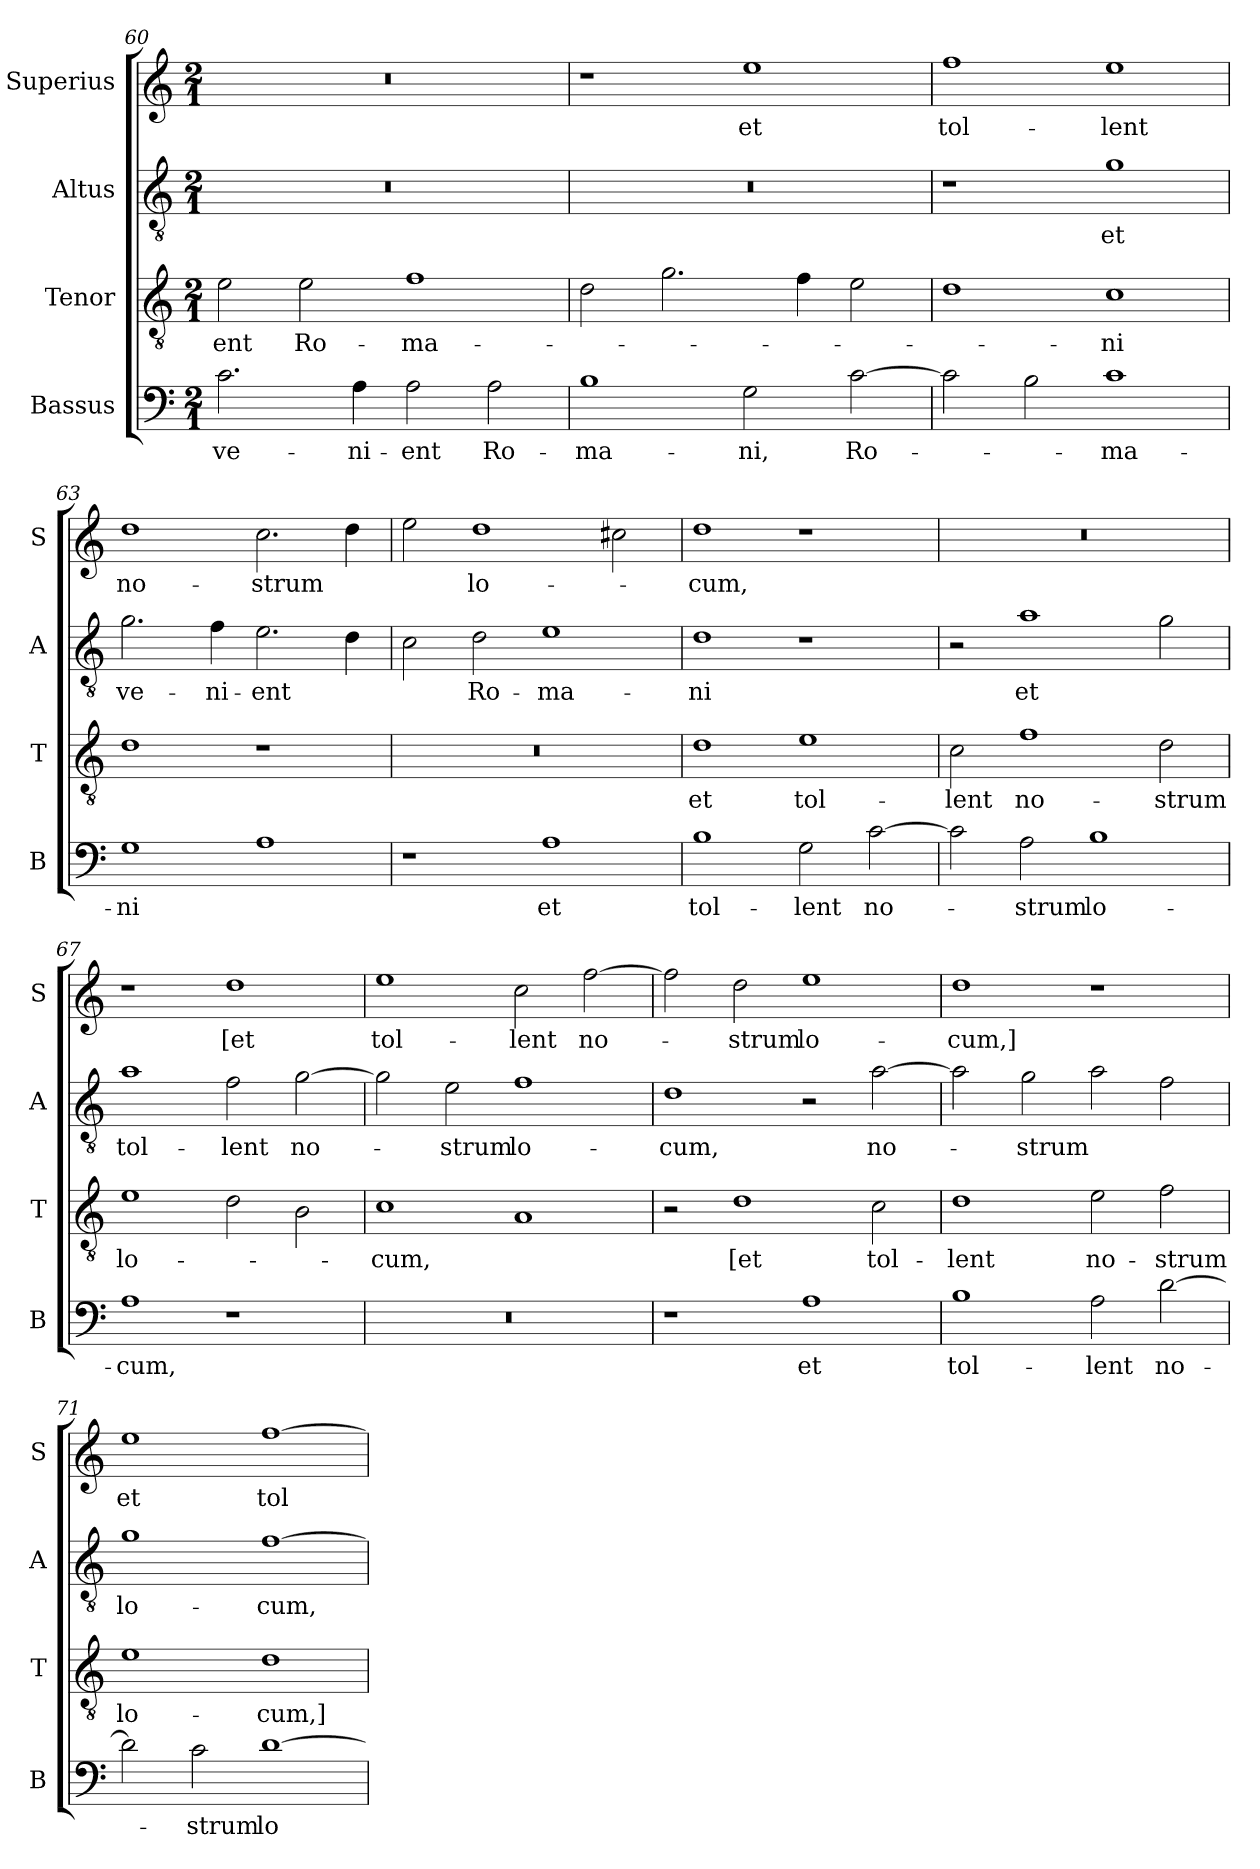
**kern	**text	**kern	**text	**kern	**text	**kern	**text
*part4	*part4	*part3	*part3	*part2	*part2	*part1	*part1
*staff4	*staff4	*staff3	*staff3	*staff2	*staff2	*staff1	*staff1
*I"Bassus	*	*I"Tenor	*	*I"Altus	*	*I"Superius	*
*I'B	*	*I'T	*	*I'A	*	*I'S	*
*clefF4	*	*clefGv2	*	*clefGv2	*	*clefG2	*
*k[]	*	*k[]	*	*k[]	*	*k[]	*
*M2/1	*	*M2/1	*	*M2/1	*	*M2/1	*
=60	=60	=60	=60	=60	=60	=60	=60
2.c	ve-	2e	-ent	0r	.	0r	.
.	.	2e	Ro-	.	.	.	.
4A	-ni-	.	.	.	.	.	.
2A	-ent	1f	-ma-	.	.	.	.
2A	Ro-	.	.	.	.	.	.
=61	=61	=61	=61	=61	=61	=61	=61
1B	-ma-	2d	.	0r	.	1r	.
.	.	2.g	.	.	.	.	.
2G	-ni,	.	.	.	.	1ee	et
.	.	4f	.	.	.	.	.
[2c	Ro-	2e	.	.	.	.	.
=62	=62	=62	=62	=62	=62	=62	=62
2c]	.	1d	.	1r	.	1ff	tol-
2B	.	.	.	.	.	.	.
1c	-ma-	1c	-ni	1g	et	1ee	-lent
=63	=63	=63	=63	=63	=63	=63	=63
1G	-ni	1d	.	2.g	ve-	1dd	no-
.	.	.	.	4f	-ni-	.	.
1A	.	1r	.	2.e	-ent	2.cc	-strum
.	.	.	.	4d	.	4dd	.
=64	=64	=64	=64	=64	=64	=64	=64
1r	.	0r	.	2c	.	2ee	.
.	.	.	.	2d	Ro-	1dd	lo-
1A	et	.	.	1e	-ma-	.	.
.	.	.	.	.	.	2cc#X	.
=65	=65	=65	=65	=65	=65	=65	=65
1B	tol-	1d	et	1d	-ni	1dd	-cum,
2G	-lent	1e	tol-	1r	.	1r	.
[2c	no-	.	.	.	.	.	.
=66	=66	=66	=66	=66	=66	=66	=66
2c]	.	2c	-lent	2r	.	0r	.
2A	-strum	1f	no-	1a	et	.	.
1B	lo-	.	.	.	.	.	.
.	.	2d	-strum	2g	.	.	.
=67	=67	=67	=67	=67	=67	=67	=67
1A	-cum,	1e	lo-	1a	tol-	1r	.
1r	.	2d	.	2f	-lent	1dd	[et
.	.	2B	.	[2g	no-	.	.
=68	=68	=68	=68	=68	=68	=68	=68
0r	.	1c	-cum,	2g]	.	1ee	tol-
.	.	.	.	2e	-strum	.	.
.	.	1A	.	1f	lo-	2cc	-lent
.	.	.	.	.	.	[2ff	no-
=69	=69	=69	=69	=69	=69	=69	=69
1r	.	2r	.	1d	-cum,	2ff]	.
.	.	1d	[et	.	.	2dd	-strum
1A	et	.	.	2r	.	1ee	lo-
.	.	2c	tol-	[2a	no-	.	.
=70	=70	=70	=70	=70	=70	=70	=70
1B	tol-	1d	-lent	2a]	.	1dd	-cum,]
.	.	.	.	2g	-strum	.	.
2A	-lent	2e	no-	2a	.	1r	.
[2d	no-	2f	-strum	2f	.	.	.
=71	=71	=71	=71	=71	=71	=71	=71
2d]	.	1e	lo-	1g	lo-	1ee	et
2c	-strum	.	.	.	.	.	.
[1d	lo-	1d	-cum,]	[1f	-cum,	[1ff	tol-
=	=	=	=	=	=	=	=
*-	*-	*-	*-	*-	*-	*-	*-
